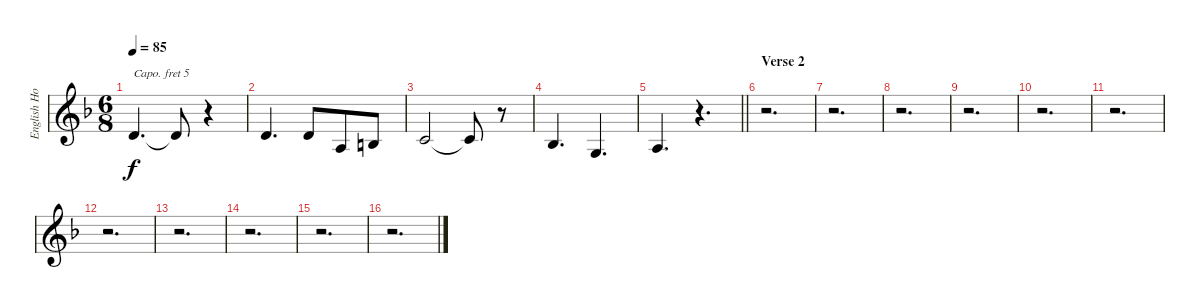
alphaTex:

\track ("English Horn" "English Ho") {instrument englishhorn}
\staff {score}
\capo 5
\tuning (E4 B3 G3 D3 A2 E2) {hide}
\ts (6 8)
\tempo 85
\clef g2
\ks dminor
2.3.4{d dy f} 2.3{t}.8 r.4 |
2.3.4{d} 2.3.8 2.4.8 4.4.8 |
5.4.2 5.4{t}.8 r.8 |
3.4.4{d} 5.5.4{d} |
\barLineRight lightlight
2.4.4{d} r.4{d} |
\section ("" "Verse 2")
r.2{d} |
r.2{d} |
r.2{d} |
r.2{d} |
r.2{d} |
r.2{d} |
r.2{d} |
r.2{d} |
r.2{d} |
r.2{d} |
r.2{d}
